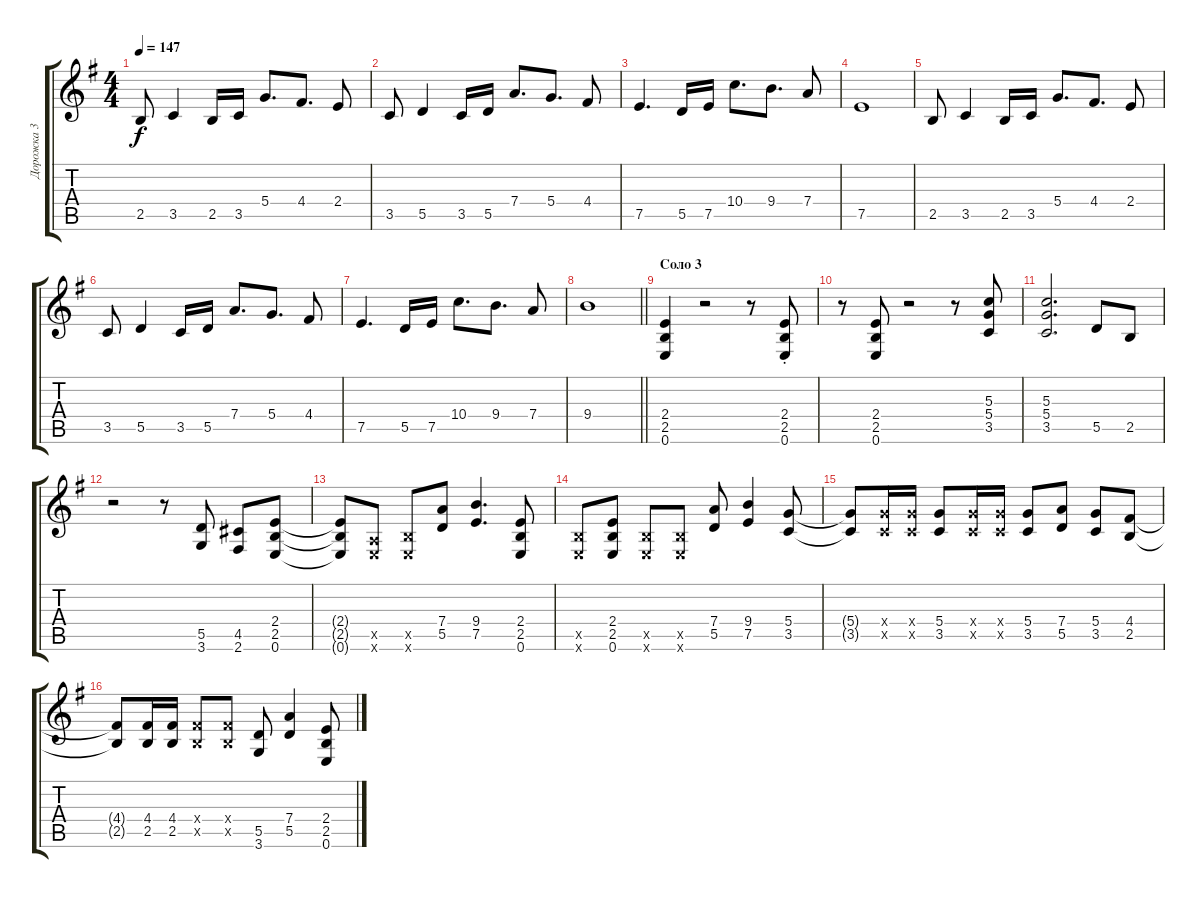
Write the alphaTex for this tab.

\track ("Дорожка 3" "Дорожка 3") {instrument overdrivenguitar}
\staff {score tabs}
\tuning (E4 B3 G3 D3 A2 E2) {hide}
\ts (4 4)
\tempo 147
\clef g2
\ks eminor
2.5.8{dy f} 3.5.4 2.5.16 3.5.16 5.4.8{d} 4.4.8{d} 2.4.8 |
3.5.8 5.5.4 3.5.16 5.5.16 7.4.8{d} 5.4.8{d} 4.4.8 |
7.5.4{d} 5.5.16 7.5.16 10.4.8{d} 9.4.8{d} 7.4.8 |
7.5.1 |
2.5.8 3.5.4 2.5.16 3.5.16 5.4.8{d} 4.4.8{d} 2.4.8 |
3.5.8 5.5.4 3.5.16 5.5.16 7.4.8{d} 5.4.8{d} 4.4.8 |
7.5.4{d} 5.5.16 7.5.16 10.4.8{d} 9.4.8{d} 7.4.8 |
\barLineRight lightlight
9.4.1 |
\section ("" "Соло 3")
(2.4 2.5 0.6).4 r.2 r.8 (2.4{st} 2.5{st} 0.6{st}).8 |
r.8 (2.4 2.5 0.6).8 r.2 r.8 (5.3 5.4 3.5).8 |
(5.3 5.4 3.5).2{d} 5.5.8 2.5.8 |
r.2 r.8 (5.5 3.6).8 (4.5 2.6).8 (2.4 2.5 0.6).8 |
(2.4{t} 2.5{t} 0.6{t}).8 (0.5{x} 0.6{x}).8 (2.5{x} 0.6{x}).8 (7.4 5.5).8 (9.4 7.5).4{d} (2.4 2.5 0.6).8 |
(2.5{x} 0.6{x}).8 (2.4 2.5 0.6).8 (2.5{x} 0.6{x}).8 (2.5{x} 0.6{x}).8 (7.4 5.5).8 (9.4 7.5).4 (5.4 3.5).8 |
(5.4{t} 3.5{t}).8 (5.4{x} 3.5{x}).16 (5.4{x} 3.5{x}).16 (5.4 3.5).8 (5.4{x} 3.5{x}).16 (5.4{x} 3.5{x}).16 (5.4 3.5).8 (7.4 5.5).8 (5.4 3.5).8 (4.4 2.5).8 |
(4.4{t} 2.5{t}).8 (4.4 2.5).16 (4.4 2.5).16 (4.4{x} 2.5{x}).8 (4.4{x} 2.5{x}).8 (5.5 3.6).8 (7.4 5.5).4 (2.4 2.5 0.6).8
